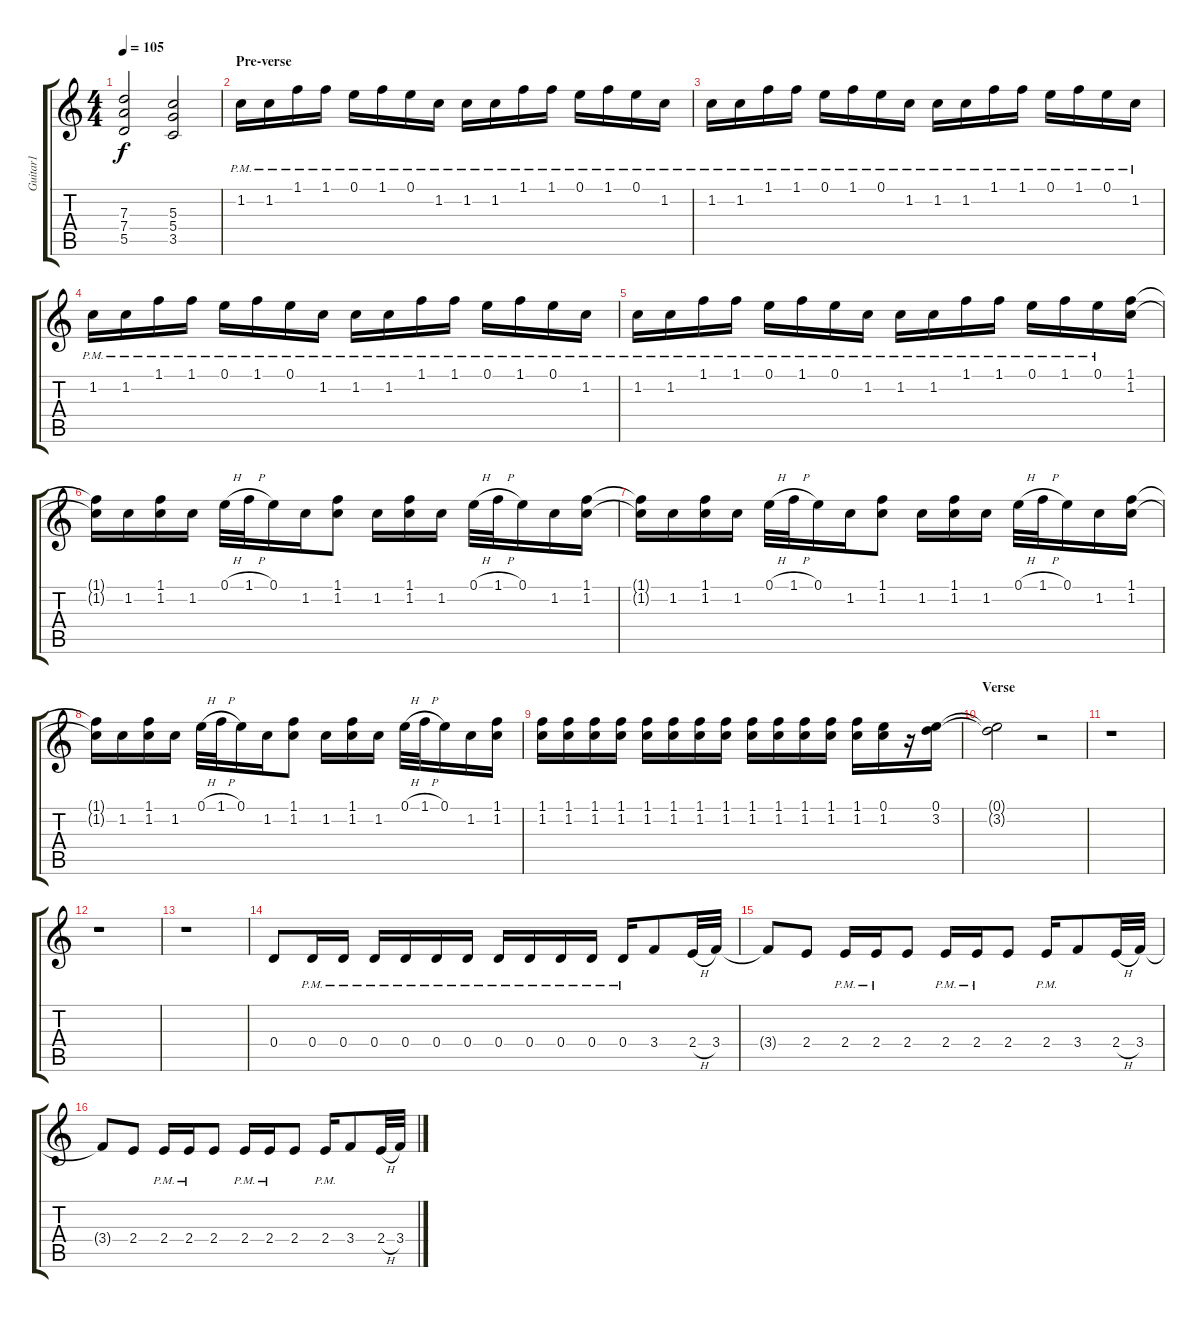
\track ("Guitar1" "Guitar1") {instrument distortionguitar}
\staff {score tabs}
\tuning (E4 B3 G3 D3 A2 E2) {hide}
\ts (4 4)
\tempo 105
\clef g2
\ks c
(7.3 7.4 5.5).2{dy f} (5.3 5.4 3.5).2 |
\section ("" "Pre-verse")
1.2{pm}.16 1.2{pm}.16 1.1{pm}.16 1.1{pm}.16 0.1{pm}.16 1.1{pm}.16 0.1{pm}.16 1.2{pm}.16 1.2{pm}.16 1.2{pm}.16 1.1{pm}.16 1.1{pm}.16 0.1{pm}.16 1.1{pm}.16 0.1{pm}.16 1.2{pm}.16 |
1.2{pm}.16 1.2{pm}.16 1.1{pm}.16 1.1{pm}.16 0.1{pm}.16 1.1{pm}.16 0.1{pm}.16 1.2{pm}.16 1.2{pm}.16 1.2{pm}.16 1.1{pm}.16 1.1{pm}.16 0.1{pm}.16 1.1{pm}.16 0.1{pm}.16 1.2{pm}.16 |
1.2{pm}.16 1.2{pm}.16 1.1{pm}.16 1.1{pm}.16 0.1{pm}.16 1.1{pm}.16 0.1{pm}.16 1.2{pm}.16 1.2{pm}.16 1.2{pm}.16 1.1{pm}.16 1.1{pm}.16 0.1{pm}.16 1.1{pm}.16 0.1{pm}.16 1.2{pm}.16 |
1.2{pm}.16 1.2{pm}.16 1.1{pm}.16 1.1{pm}.16 0.1{pm}.16 1.1{pm}.16 0.1{pm}.16 1.2{pm}.16 1.2{pm}.16 1.2{pm}.16 1.1{pm}.16 1.1{pm}.16 0.1{pm}.16 1.1{pm}.16 0.1{pm}.16 (1.1 1.2).16 |
(1.1{t} 1.2{t}).16 1.2.16 (1.1 1.2).16 1.2.16 0.1{h}.32 1.1{h}.32 0.1.16 1.2.16 (1.1 1.2).8 1.2.16 (1.1 1.2).16 1.2.16 0.1{h}.32 1.1{h}.32 0.1.16 1.2.16 (1.1 1.2).16 |
(1.1{t} 1.2{t}).16 1.2.16 (1.1 1.2).16 1.2.16 0.1{h}.32 1.1{h}.32 0.1.16 1.2.16 (1.1 1.2).8 1.2.16 (1.1 1.2).16 1.2.16 0.1{h}.32 1.1{h}.32 0.1.16 1.2.16 (1.1 1.2).16 |
(1.1{t} 1.2{t}).16 1.2.16 (1.1 1.2).16 1.2.16 0.1{h}.32 1.1{h}.32 0.1.16 1.2.16 (1.1 1.2).8 1.2.16 (1.1 1.2).16 1.2.16 0.1{h}.32 1.1{h}.32 0.1.16 1.2.16 (1.1 1.2).16 |
(1.1 1.2).16 (1.1 1.2).16 (1.1 1.2).16 (1.1 1.2).16 (1.1 1.2).16 (1.1 1.2).16 (1.1 1.2).16 (1.1 1.2).16 (1.1 1.2).16 (1.1 1.2).16 (1.1 1.2).16 (1.1 1.2).16 (1.1 1.2).16 (0.1 1.2).16 r.16 (0.1 3.2).16 |
\section ("" "Verse")
(0.1{t} 3.2{t}).2 r.2 |
r.1 |
r.1 |
r.1 |
0.4.8 0.4{pm}.16 0.4{pm}.16 0.4{pm}.16 0.4{pm}.16 0.4{pm}.16 0.4{pm}.16 0.4{pm}.16 0.4{pm}.16 0.4{pm}.16 0.4{pm}.16 0.4{pm}.16 3.4.8 2.4{h}.32 3.4.32 |
3.4{t}.8 2.4.8 2.4{pm}.16 2.4{pm}.16 2.4.8 2.4{pm}.16 2.4{pm}.16 2.4.8 2.4{pm}.16 3.4.8 2.4{h}.32 3.4.32 |
3.4{t}.8 2.4.8 2.4{pm}.16 2.4{pm}.16 2.4.8 2.4{pm}.16 2.4{pm}.16 2.4.8 2.4{pm}.16 3.4.8 2.4{h}.32 3.4.32
